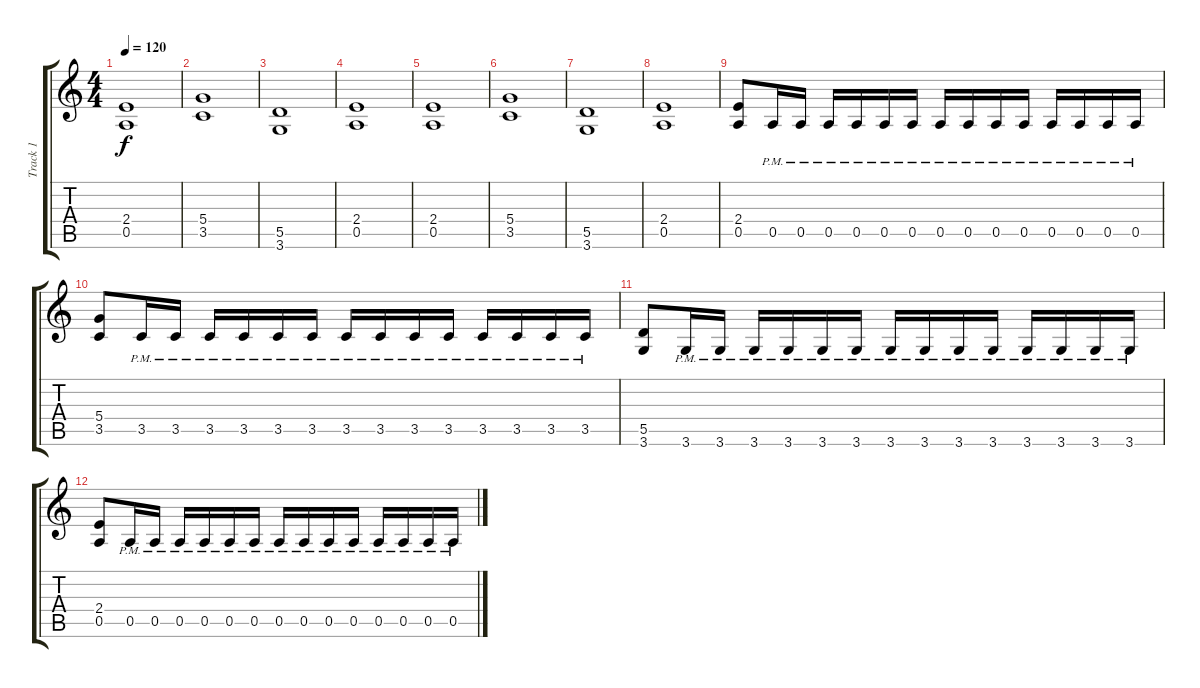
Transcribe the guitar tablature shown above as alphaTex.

\track ("Track 1" "Track 1") {instrument distortionguitar}
\staff {score tabs}
\tuning (E4 B3 G3 D3 A2 E2) {hide}
\ts (4 4)
\tempo 120
\clef g2
\ks c
(2.4 0.5).1{dy f} |
(5.4 3.5).1 |
(5.5 3.6).1 |
(2.4 0.5).1 |
(2.4 0.5).1 |
(5.4 3.5).1 |
(5.5 3.6).1 |
(2.4 0.5).1 |
(2.4 0.5).8 0.5{pm}.16 0.5{pm}.16 0.5{pm}.16 0.5{pm}.16 0.5{pm}.16 0.5{pm}.16 0.5{pm}.16 0.5{pm}.16 0.5{pm}.16 0.5{pm}.16 0.5{pm}.16 0.5{pm}.16 0.5{pm}.16 0.5{pm}.16 |
(5.4 3.5).8 3.5{pm}.16 3.5{pm}.16 3.5{pm}.16 3.5{pm}.16 3.5{pm}.16 3.5{pm}.16 3.5{pm}.16 3.5{pm}.16 3.5{pm}.16 3.5{pm}.16 3.5{pm}.16 3.5{pm}.16 3.5{pm}.16 3.5{pm}.16 |
(5.5 3.6).8 3.6{pm}.16 3.6{pm}.16 3.6{pm}.16 3.6{pm}.16 3.6{pm}.16 3.6{pm}.16 3.6{pm}.16 3.6{pm}.16 3.6{pm}.16 3.6{pm}.16 3.6{pm}.16 3.6{pm}.16 3.6{pm}.16 3.6{pm}.16 |
(2.4 0.5).8 0.5{pm}.16 0.5{pm}.16 0.5{pm}.16 0.5{pm}.16 0.5{pm}.16 0.5{pm}.16 0.5{pm}.16 0.5{pm}.16 0.5{pm}.16 0.5{pm}.16 0.5{pm}.16 0.5{pm}.16 0.5{pm}.16 0.5{pm}.16
